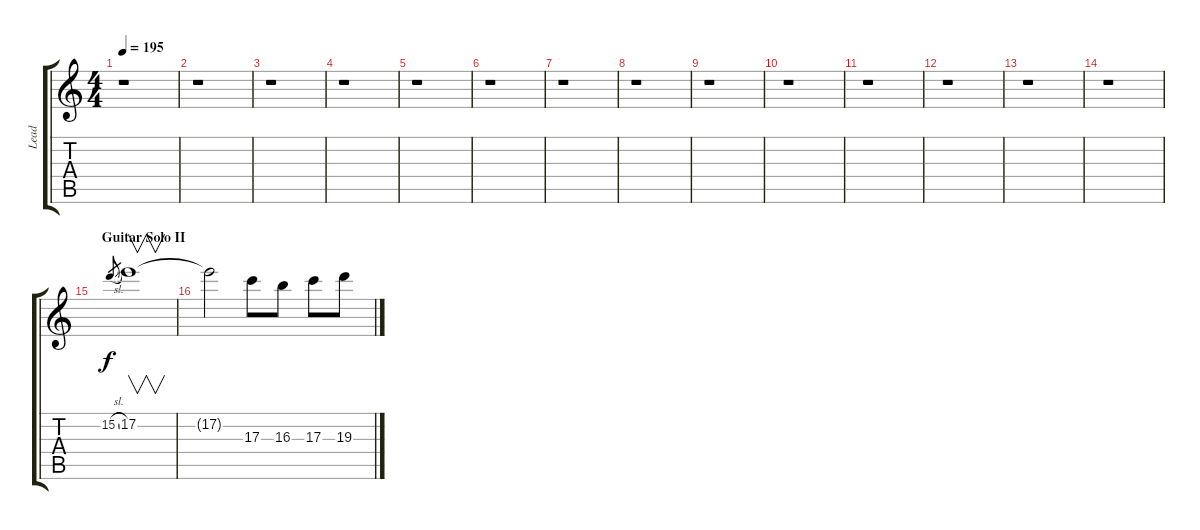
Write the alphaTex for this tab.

\track ("Lead" "Lead") {instrument overdrivenguitar}
\staff {score tabs}
\tuning (E4 B3 G3 D3 A2 E2) {hide}
\ts (4 4)
\tempo 195
\clef g2
\ks c
r.1{dy f} |
r.1 |
r.1 |
r.1 |
r.1 |
r.1 |
r.1 |
r.1 |
r.1 |
r.1 |
r.1 |
r.1 |
r.1 |
r.1 |
\section ("" "Guitar Solo II")
15.2{sl}.8{gr} 17.2.1{v} |
17.2{t}.2 17.3.8 16.3.8 17.3.8 19.3.8
